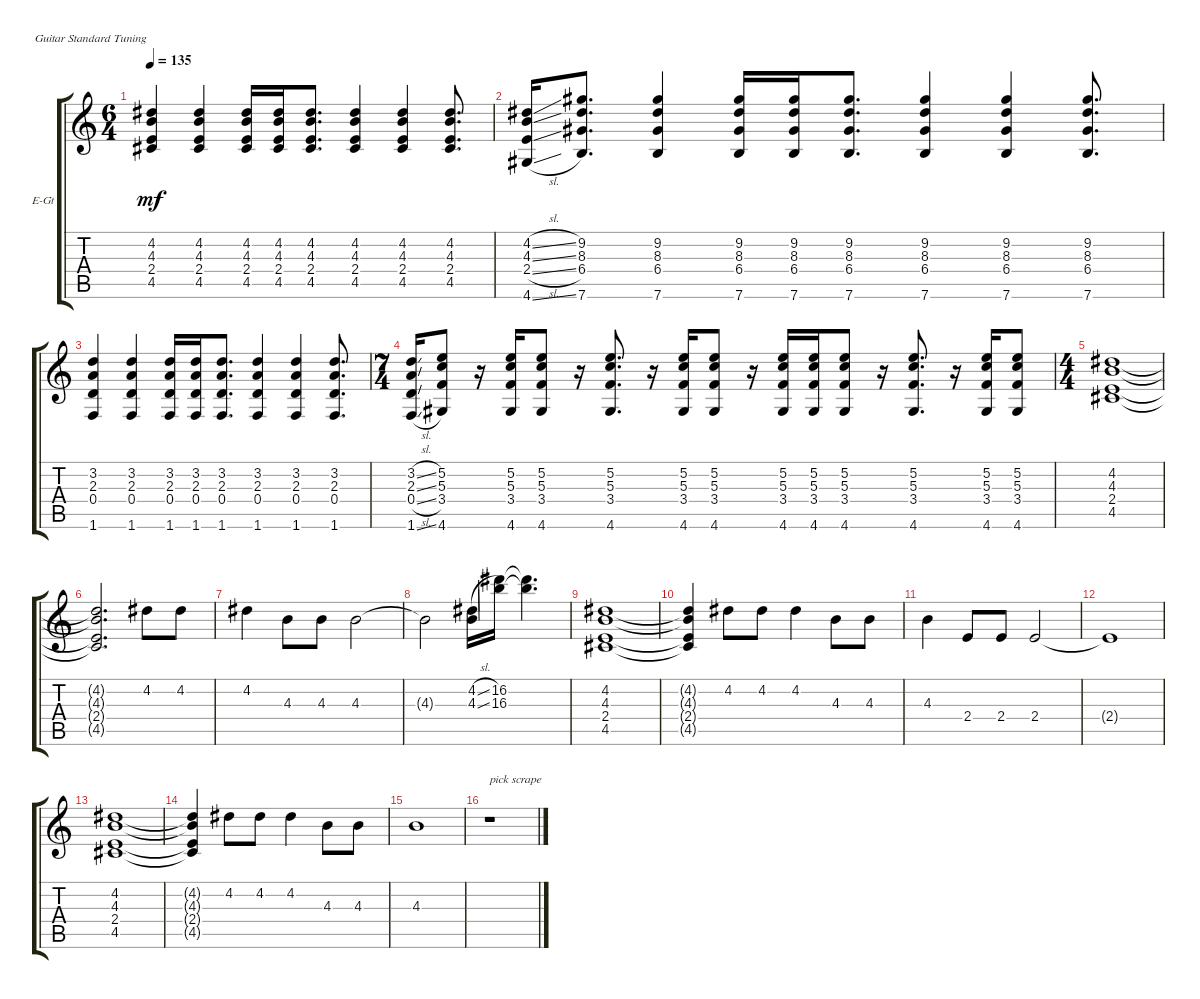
\defaultSystemsLayout 4
\bracketExtendMode groupsimilarinstruments
\firstSystemTrackNameOrientation horizontal
\otherSystemsTrackNameOrientation horizontal
\track ("Electric Guitar" "E-Gt") {instrument electricguitarclean}
\staff {score tabs}
\tuning (E4 B3 G3 D3 A2 E2)
\ts (6 4)
\tempo 135
\clef g2
\ks c
(2.4 4.3 4.2 4.5).4{dy mf} (2.4 4.3 4.2 4.5).4 (2.4 4.3 4.2 4.5).16 (2.4 4.3 4.2 4.5).16 (2.4 4.3 4.2 4.5).8{d} (2.4 4.3 4.2 4.5).4 (2.4 4.3 4.2 4.5).4 (2.4 4.3 4.2 4.5).8{d} |
(2.4{sl} 4.3{sl} 4.2{sl} 4.6{sl}).16 (6.4 8.3 9.2 7.6).8{d} (6.4 8.3 9.2 7.6).4 (6.4 8.3 9.2 7.6).16 (6.4 8.3 9.2 7.6).16 (6.4 8.3 9.2 7.6).8{d} (6.4 8.3 9.2 7.6).4 (6.4 8.3 9.2 7.6).4 (6.4 8.3 9.2 7.6).8{d} |
(0.4 2.3 3.2 1.6).4 (0.4 2.3 3.2 1.6).4 (0.4 2.3 3.2 1.6).16 (0.4 2.3 3.2 1.6).16 (0.4 2.3 3.2 1.6).8{d} (0.4 2.3 3.2 1.6).4 (0.4 2.3 3.2 1.6).4 (0.4 2.3 3.2 1.6).8{d} |
\ts (7 4)
(0.4{sl} 2.3{sl} 3.2{sl} 1.6{sl}).16 (3.4 5.3 5.2 4.6).8 r.16 (3.4 5.3 5.2 4.6).16 (3.4 5.3 5.2 4.6).8 r.16 (3.4 5.3 5.2 4.6).8{d} r.16 (3.4 5.3 5.2 4.6).16 (3.4 5.3 5.2 4.6).8 r.16 (3.4 5.3 5.2 4.6).16 (3.4 5.3 5.2 4.6).16 (3.4 5.3 5.2 4.6).8 r.16 (3.4 5.3 5.2 4.6).8{d} r.16 (3.4 5.3 5.2 4.6).16 (3.4 5.3 5.2 4.6).8 |
\ts (4 4)
(4.5 2.4 4.3 4.2).1 |
(4.2{t} 4.5{t} 2.4{t} 4.3{t}).2{d} 4.2.8 4.2.8 |
4.2.4 4.3.8 4.3.8 4.3.2 |
4.3{t}.2 (4.3{sl} 4.2{sl}).16 (16.3 16.2).16 (16.3{t} 16.2{t}).4{d} |
(4.5 2.4 4.3 4.2).1 |
(4.2{t} 4.5{t} 2.4{t} 4.3{t}).4 4.2.8 4.2.8 4.2.4 4.3.8 4.3.8 |
4.3.4 2.4.8 2.4.8 2.4.2 |
2.4{t}.1 |
(4.5 2.4 4.3 4.2).1 |
(4.2{t} 4.5{t} 2.4{t} 4.3{t}).4 4.2.8 4.2.8 4.2.4 4.3.8 4.3.8 |
4.3.1 |
r.1{txt "pick scrape"}
